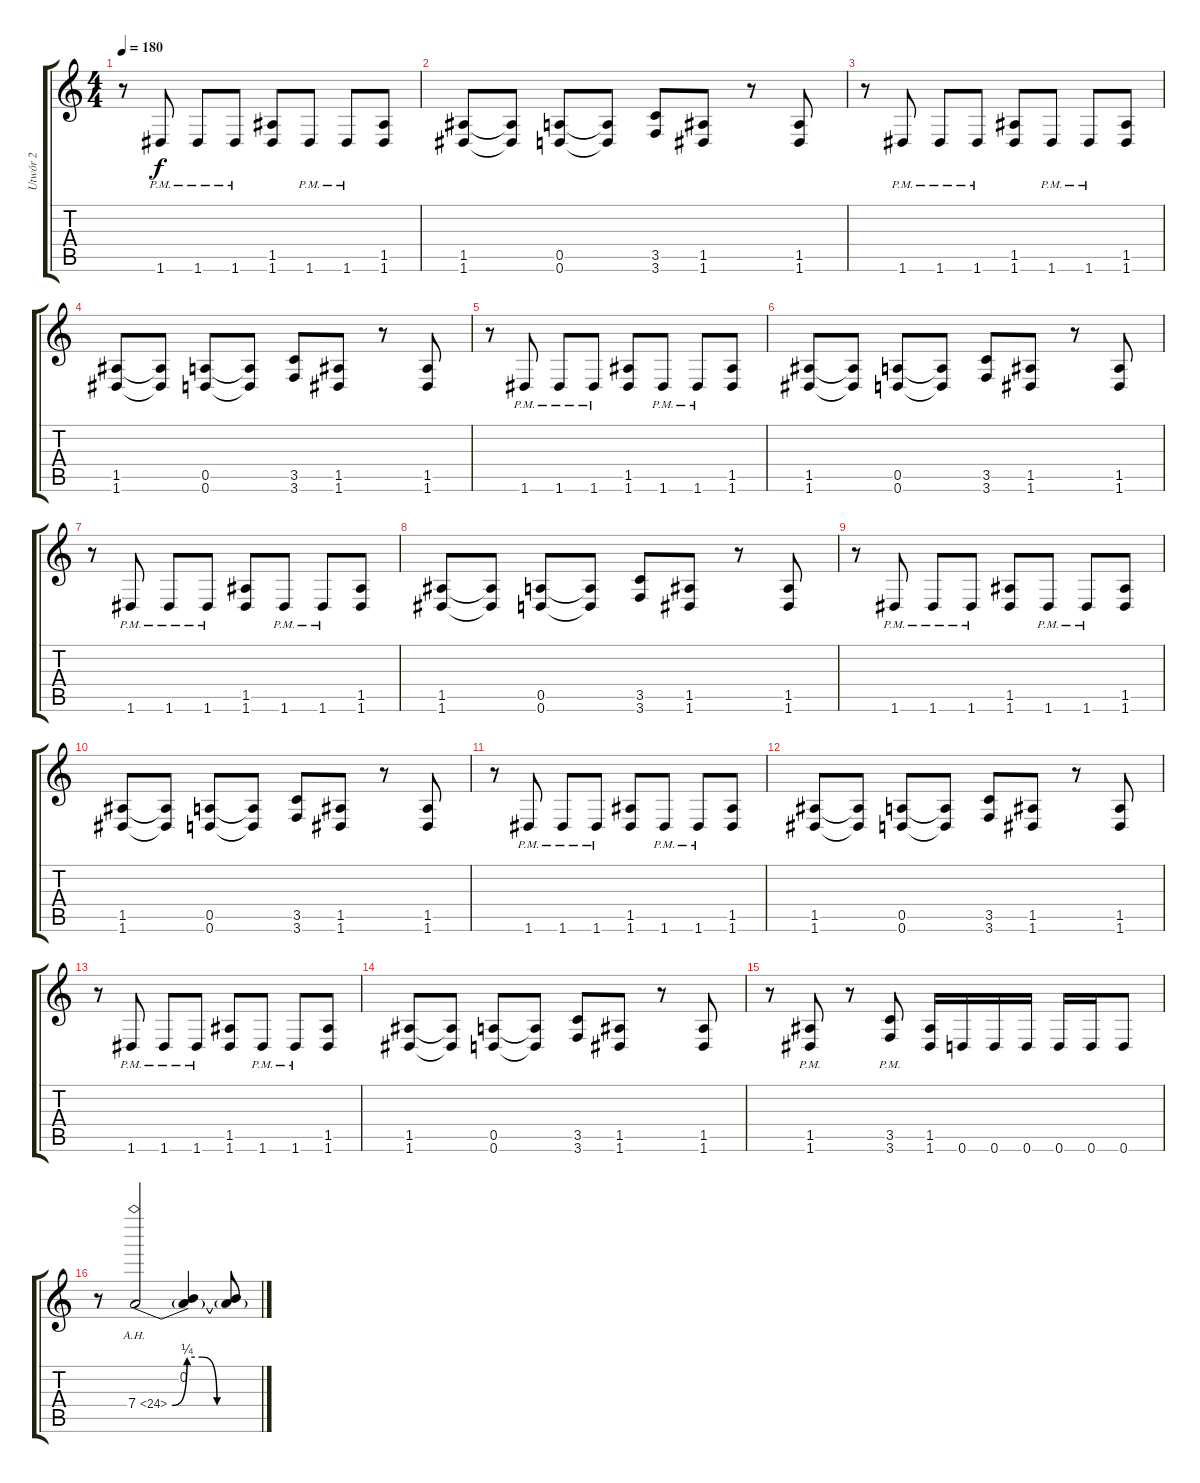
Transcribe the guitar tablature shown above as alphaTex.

\track ("Utwór 2" "Utwór 2") {instrument distortionguitar}
\staff {score tabs}
\tuning (E4 B3 G3 D3 A2 D2) {hide}
\ts (4 4)
\tempo 180
\clef g2
\ks c
r.8{dy f} 1.6{pm}.8 1.6{pm}.8 1.6{pm}.8 (1.5 1.6).8 1.6{pm}.8 1.6{pm}.8 (1.5 1.6).8 |
(1.5 1.6).8 (1.5{t} 1.6{t}).8 (0.5 0.6).8 (0.5{t} 0.6{t}).8 (3.5 3.6).8 (1.5 1.6).8 r.8 (1.5 1.6).8 |
r.8 1.6{pm}.8 1.6{pm}.8 1.6{pm}.8 (1.5 1.6).8 1.6{pm}.8 1.6{pm}.8 (1.5 1.6).8 |
(1.5 1.6).8 (1.5{t} 1.6{t}).8 (0.5 0.6).8 (0.5{t} 0.6{t}).8 (3.5 3.6).8 (1.5 1.6).8 r.8 (1.5 1.6).8 |
r.8 1.6{pm}.8 1.6{pm}.8 1.6{pm}.8 (1.5 1.6).8 1.6{pm}.8 1.6{pm}.8 (1.5 1.6).8 |
(1.5 1.6).8 (1.5{t} 1.6{t}).8 (0.5 0.6).8 (0.5{t} 0.6{t}).8 (3.5 3.6).8 (1.5 1.6).8 r.8 (1.5 1.6).8 |
r.8 1.6{pm}.8 1.6{pm}.8 1.6{pm}.8 (1.5 1.6).8 1.6{pm}.8 1.6{pm}.8 (1.5 1.6).8 |
(1.5 1.6).8 (1.5{t} 1.6{t}).8 (0.5 0.6).8 (0.5{t} 0.6{t}).8 (3.5 3.6).8 (1.5 1.6).8 r.8 (1.5 1.6).8 |
r.8 1.6{pm}.8 1.6{pm}.8 1.6{pm}.8 (1.5 1.6).8 1.6{pm}.8 1.6{pm}.8 (1.5 1.6).8 |
(1.5 1.6).8 (1.5{t} 1.6{t}).8 (0.5 0.6).8 (0.5{t} 0.6{t}).8 (3.5 3.6).8 (1.5 1.6).8 r.8 (1.5 1.6).8 |
r.8 1.6{pm}.8 1.6{pm}.8 1.6{pm}.8 (1.5 1.6).8 1.6{pm}.8 1.6{pm}.8 (1.5 1.6).8 |
(1.5 1.6).8 (1.5{t} 1.6{t}).8 (0.5 0.6).8 (0.5{t} 0.6{t}).8 (3.5 3.6).8 (1.5 1.6).8 r.8 (1.5 1.6).8 |
r.8 1.6{pm}.8 1.6{pm}.8 1.6{pm}.8 (1.5 1.6).8 1.6{pm}.8 1.6{pm}.8 (1.5 1.6).8 |
(1.5 1.6).8 (1.5{t} 1.6{t}).8 (0.5 0.6).8 (0.5{t} 0.6{t}).8 (3.5 3.6).8 (1.5 1.6).8 r.8 (1.5 1.6).8 |
r.8 (1.5 1.6{pm}).8 r.8 (3.5 3.6{pm}).8 (1.5 1.6).16 0.6.16 0.6.16 0.6.16 0.6.16 0.6.16 0.6.8 |
r.8 7.4{be (custom 0 0 10 1 20 1 30 0 60 0) ah 17}.2 (0.2 7.4{t}).4 (0.2{t} 7.4{t}).8
